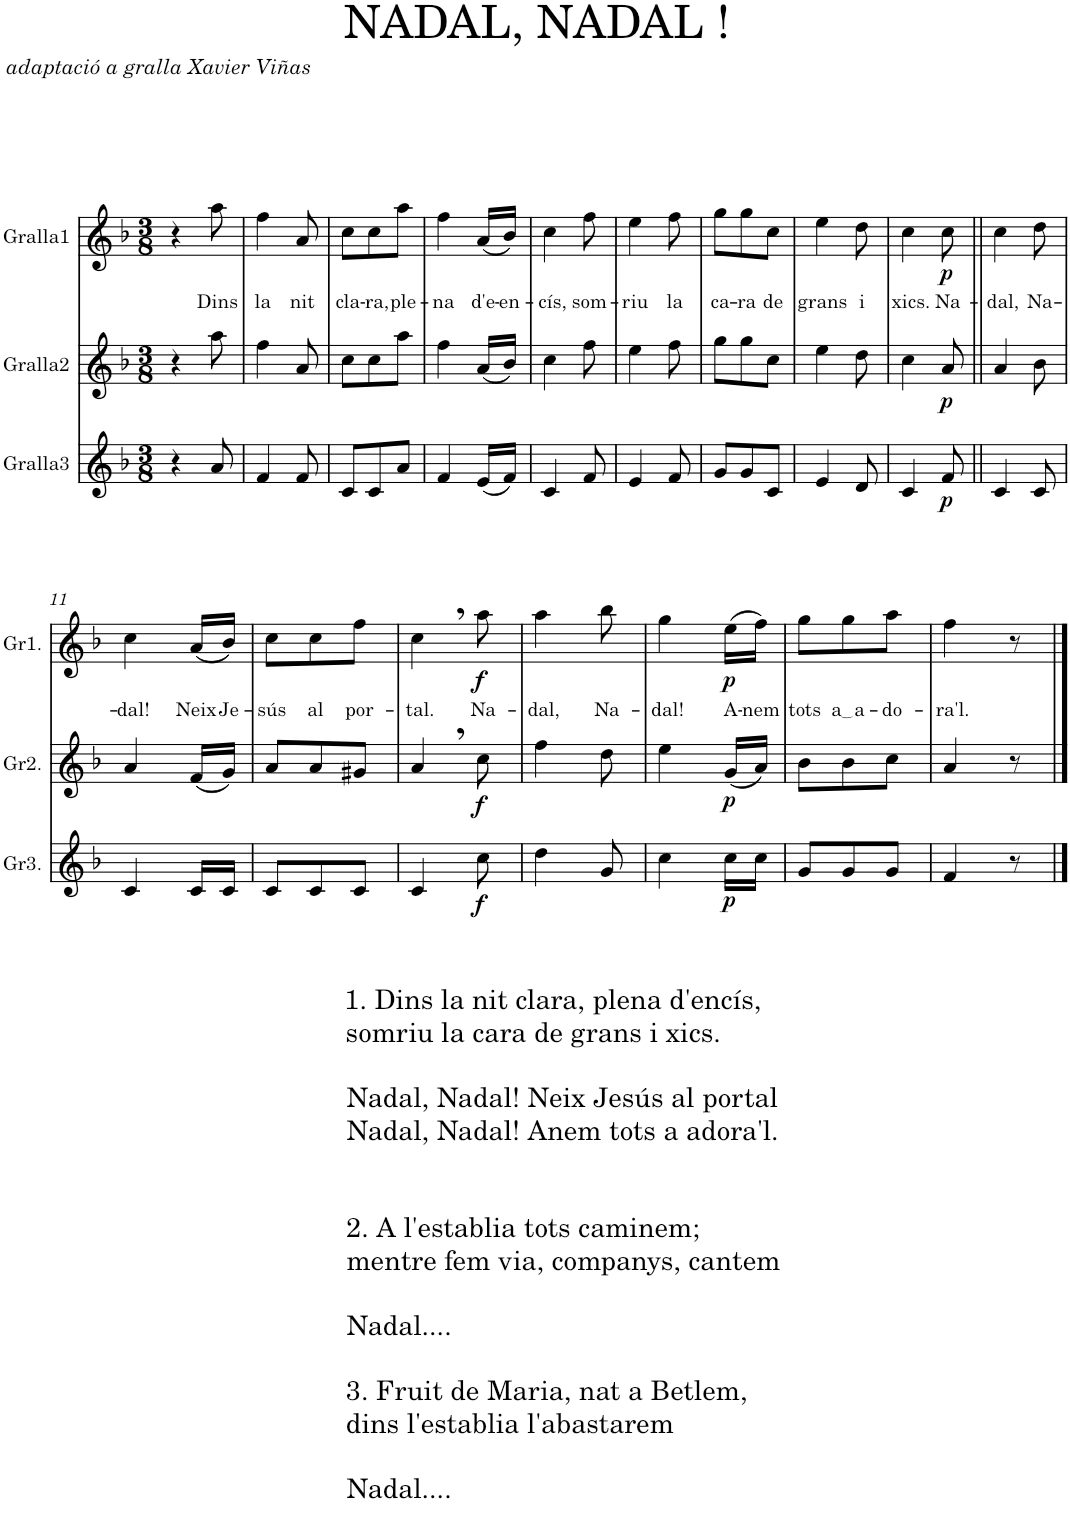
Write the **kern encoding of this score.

**kern	**dynam	**kern	**dynam	**kern	**text	**dynam
*part3	*part3	*part2	*part2	*part1	*part1	*part1
*staff3	*staff3	*staff2	*staff2	*staff1	*staff1	*staff1
*I"Gralla3	*	*I"Gralla2	*	*I"Gralla1	*	*
*I'Gr3.	*	*I'Gr2.	*	*I'Gr1.	*	*
*clefG2	*	*clefG2	*	*clefG2	*	*
*k[b-]	*	*k[b-]	*	*k[b-]	*	*
*M3/8	*	*M3/8	*	*M3/8	*	*
=1	=1	=1	=1	=1	=1	=1
4r	.	4r	.	4r	.	.
!	!	!	!	!	!LO:LY:b	!
8a/	.	8aa\	.	8aa\	Dins	.
=2	=2	=2	=2	=2	=2	=2
!	!	!	!	!	!LO:LY:b	!
4f/	.	4ff\	.	4ff\	la	.
!	!	!	!	!	!LO:LY:b	!
8f/	.	8a/	.	8a/	nit	.
=3	=3	=3	=3	=3	=3	=3
!	!	!	!	!	!LO:LY:b	!
8c/L	.	8cc\L	.	8cc\L	cla-	.
!	!	!	!	!	!LO:LY:b	!
8c/	.	8cc\	.	8cc\	-ra,	.
!	!	!	!	!	!LO:LY:b	!
8a/J	.	8aa\J	.	8aa\J	ple-	.
=4	=4	=4	=4	=4	=4	=4
!	!	!	!	!	!LO:LY:b	!
4f/	.	4ff\	.	4ff\	-na	.
!	!	!	!	!	!LO:LY:b	!
(16e/LL	.	(16a/LL	.	(16a/LL	d'e-	.
!	!	!	!	!	!LO:LY:b	!
16f/JJ)	.	16b-/JJ)	.	16b-/JJ)	-en-	.
=5	=5	=5	=5	=5	=5	=5
!	!	!	!	!	!LO:LY:b	!
4c/	.	4cc\	.	4cc\	-cís,	.
!	!	!	!	!	!LO:LY:b	!
8f/	.	8ff\	.	8ff\	som-	.
=6	=6	=6	=6	=6	=6	=6
!	!	!	!	!	!LO:LY:b	!
4e/	.	4ee\	.	4ee\	-riu	.
!	!	!	!	!	!LO:LY:b	!
8f/	.	8ff\	.	8ff\	la	.
=7	=7	=7	=7	=7	=7	=7
!	!	!	!	!	!LO:LY:b	!
8g/L	.	8gg\L	.	8gg\L	ca-	.
!	!	!	!	!	!LO:LY:b	!
8g/	.	8gg\	.	8gg\	-ra	.
!	!	!	!	!	!LO:LY:b	!
8c/J	.	8cc\J	.	8cc\J	de	.
=8	=8	=8	=8	=8	=8	=8
!	!	!	!	!	!LO:LY:b	!
4e/	.	4ee\	.	4ee\	grans	.
!	!	!	!	!	!LO:LY:b	!
8d/	.	8dd\	.	8dd\	i	.
=9	=9	=9	=9	=9	=9	=9
!	!	!	!	!	!LO:LY:b	!
4c/	.	4cc\	.	4cc\	xics.	.
!	!LO:DY:b	!	!LO:DY:b	!	!LO:LY:b	!LO:DY:b
8f/	p	8a/	p	8cc\	Na-	p
=10||	=10||	=10||	=10||	=10||	=10||	=10||
!	!	!	!	!	!LO:LY:b	!
4c/	.	4a/	.	4cc\	-dal,	.
!	!	!	!	!	!LO:LY:b	!
8c/	.	8b-\	.	8dd\	Na-	.
!!LO:LB:g=z
=11	=11	=11	=11	=11	=11	=11
!	!	!	!	!	!LO:LY:b	!
4c/	.	4a/	.	4cc\	-dal!	.
!	!	!	!	!	!LO:LY:b	!
16c/LL	.	(16f/LL	.	(16a/LL	Neix	.
!	!	!	!	!	!LO:LY:b	!
16c/JJ	.	16g/JJ)	.	16b-/JJ)	Je-	.
=12	=12	=12	=12	=12	=12	=12
!	!	!	!	!	!LO:LY:b	!
8c/L	.	8a/L	.	8cc\L	-sús	.
!	!	!	!	!	!LO:LY:b	!
8c/	.	8a/	.	8cc\	al	.
!	!	!	!	!	!LO:LY:b	!
8c/J	.	8g#X/J	.	8ff\J	por-	.
=13	=13	=13	=13	=13	=13	=13
!	!	!	!	!	!LO:LY:b	!
4c/	.	4a,/	.	4cc,\	-tal.	.
!	!LO:DY:b	!	!LO:DY:b	!	!LO:LY:b	!LO:DY:b
8cc\	f	8cc\	f	8aa\	Na-	f
=14	=14	=14	=14	=14	=14	=14
!	!	!	!	!	!LO:LY:b	!
4dd\	.	4ff\	.	4aa\	-dal,	.
!	!	!	!	!	!LO:LY:b	!
8g/	.	8dd\	.	8bb-\	Na-	.
=15	=15	=15	=15	=15	=15	=15
!	!	!	!	!	!LO:LY:b	!
4cc\	.	4ee\	.	4gg\	-dal!	.
!	!LO:DY:b	!	!LO:DY:b	!	!LO:LY:b	!LO:DY:b
16cc\LL	p	(16g/LL	p	(16ee\LL	A-	p
!	!	!	!	!	!LO:LY:b	!
16cc\JJ	.	16a/JJ)	.	16ff\JJ)	-nem	.
=16	=16	=16	=16	=16	=16	=16
!	!	!	!	!	!LO:LY:b	!
8g/L	.	8b-\L	.	8gg\L	tots	.
!	!	!	!	!	!LO:LY:b	!
8g/	.	8b-\	.	8gg\	a a	.
!	!	!	!	!	!LO:LY:b	!
8g/J	.	8cc\J	.	8aa\J	-do-	.
=17	=17	=17	=17	=17	=17	=17
!	!	!	!	!	!LO:LY:b	!
4f/	.	4a/	.	4ff\	-ra'l.	.
8r	.	8r	.	8r	.	.
==	==	==	==	==	==	==
*-	*-	*-	*-	*-	*-	*-
